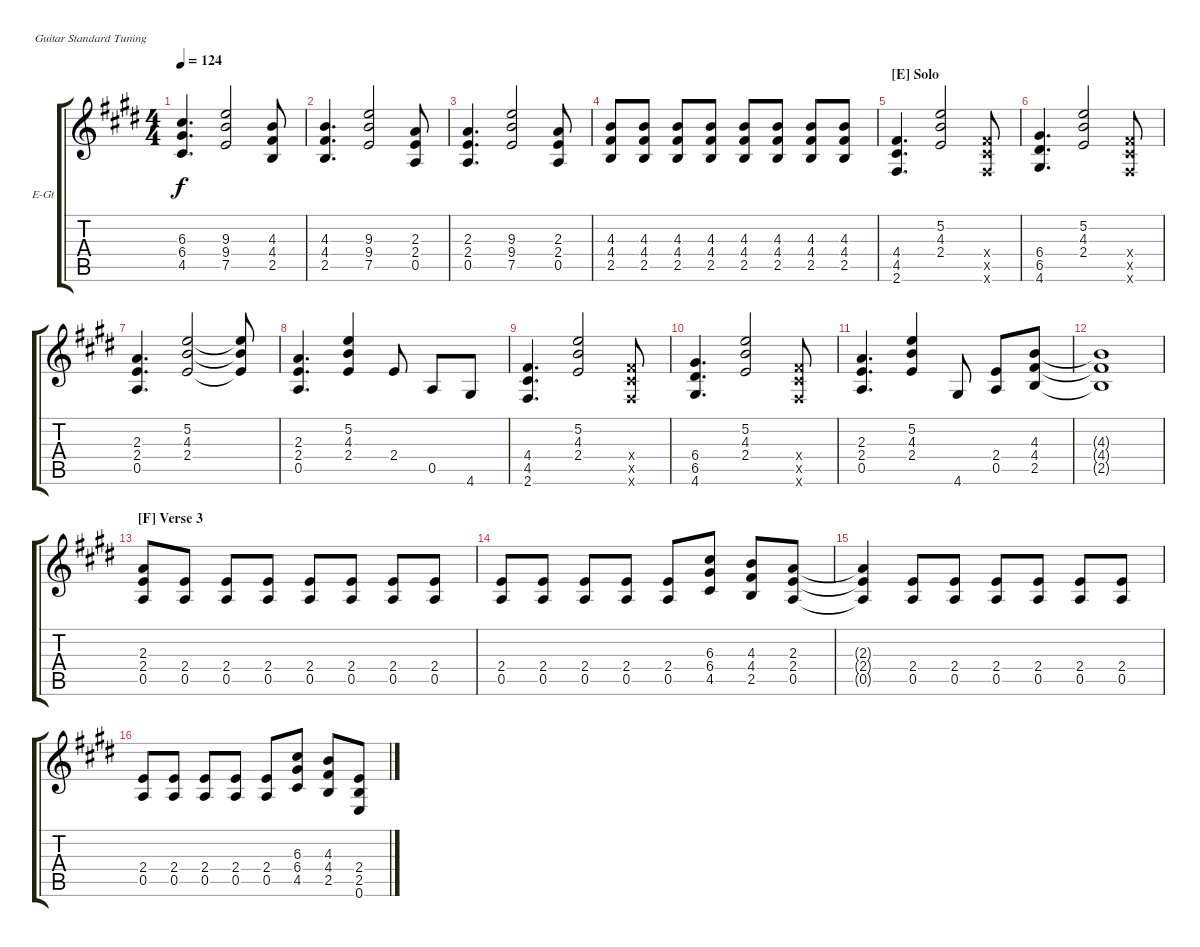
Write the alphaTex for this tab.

\defaultSystemsLayout 4
\bracketExtendMode groupsimilarinstruments
\firstSystemTrackNameOrientation horizontal
\otherSystemsTrackNameOrientation horizontal
\track ("Electric Guitar" "E-Gt") {instrument overdrivenguitar}
\staff {score tabs}
\tuning (E4 B3 G3 D3 A2 E2)
\ts (4 4)
\tempo 124
\clef g2
\scale
0.333333
\ks e
(6.3 6.4 4.5).4{d dy f} (9.3 9.4 7.5).2 (4.3 4.4 2.5).8 |
\scale
0.333333 (4.3 4.4 2.5).4{d} (9.3 9.4 7.5).2 (2.3 2.4 0.5).8 |
\scale
0.333333 (2.3 2.4 0.5).4{d} (9.3 9.4 7.5).2 (2.3 2.4 0.5).8 |
\scale
0.333333 (4.3 4.4 2.5).8 (4.3 4.4 2.5).8 (4.3 4.4 2.5).8 (4.3 4.4 2.5).8 (4.3 4.4 2.5).8 (4.3 4.4 2.5).8 (4.3 4.4 2.5).8 (4.3 4.4 2.5).8 |
\section ("E" "Solo")
\scale
0.333333 (4.4 4.5 2.6).4{d} (5.2 4.3 2.4).2 (4.4{x} 4.5{x} 2.6{x}).8 |
\scale
0.333333 (6.4 6.5 4.6).4{d} (5.2 4.3 2.4).2 (4.4{x} 4.5{x} 2.6{x}).8 |
\scale
0.333333 (2.3 2.4 0.5).4{d} (5.2 4.3 2.4).2 (5.2{t} 4.3{t} 2.4{t}).8 |
\scale
0.333333 (2.3 2.4 0.5).4{d} (5.2 4.3 2.4).4 2.4.8 0.5.8 4.6.8 |
\scale
0.333333 (4.4 4.5 2.6).4{d} (5.2 4.3 2.4).2 (4.4{x} 4.5{x} 2.6{x}).8 |
\scale
0.333333 (6.4 6.5 4.6).4{d} (5.2 4.3 2.4).2 (4.4{x} 4.5{x} 2.6{x}).8 |
\scale
0.333333 (2.3 2.4 0.5).4{d} (5.2 4.3 2.4).4 4.6.8 (2.4 0.5).8 (4.3 4.4 2.5).8 |
\scale
0.333333 (4.3{t} 4.4{t} 2.5{t}).1 |
\section ("F" "Verse 3")
\scale
0.333333 (2.3 2.4 0.5).8 (2.4 0.5).8 (2.4 0.5).8 (2.4 0.5).8 (2.4 0.5).8 (2.4 0.5).8 (2.4 0.5).8 (2.4 0.5).8 |
\scale
0.333333 (2.4 0.5).8 (2.4 0.5).8 (2.4 0.5).8 (2.4 0.5).8 (2.4 0.5).8 (6.3 6.4 4.5).8 (4.3 4.4 2.5).8 (2.3 2.4 0.5).8 |
\scale
0.333333 (2.3{t} 2.4{t} 0.5{t}).4 (2.4 0.5).8 (2.4 0.5).8 (2.4 0.5).8 (2.4 0.5).8 (2.4 0.5).8 (2.4 0.5).8 |
\scale
0.333333 (2.4 0.5).8 (2.4 0.5).8 (2.4 0.5).8 (2.4 0.5).8 (2.4 0.5).8 (6.3 6.4 4.5).8 (4.3 4.4 2.5).8 (2.4 2.5 0.6).8
